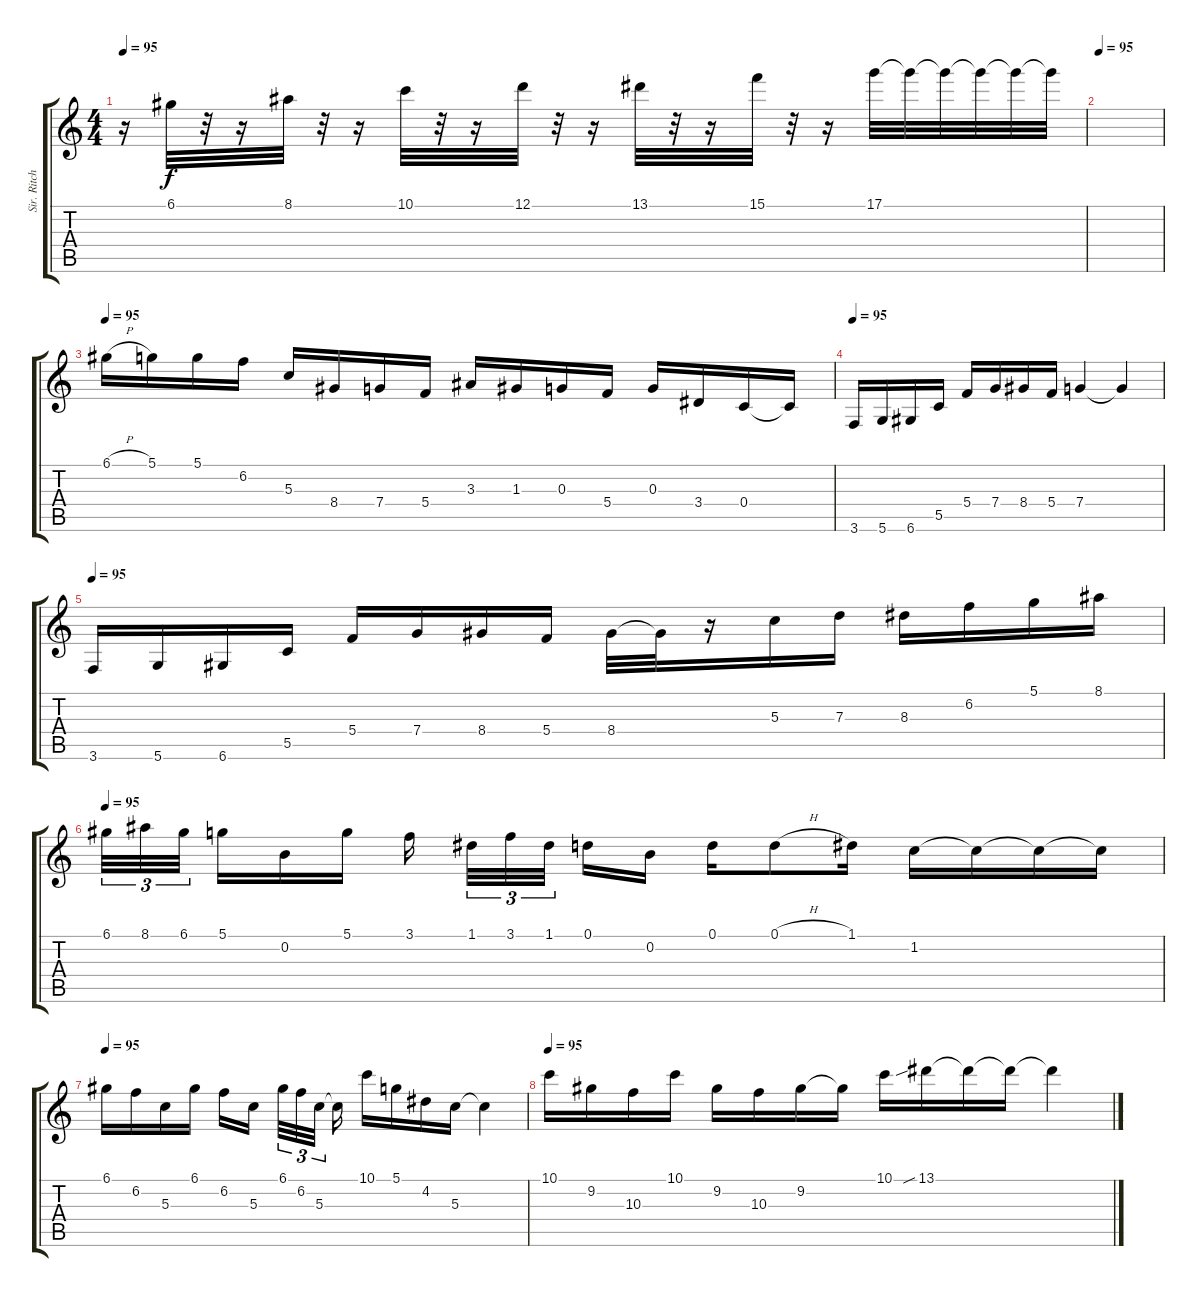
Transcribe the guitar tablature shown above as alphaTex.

\track ("Sir. Ritchie Blackmore" "Sir. Ritch") {instrument acousticguitarsteel}
\staff {score tabs}
\tuning (D4 B3 G3 C3 G2 D2) {hide}
\ts (4 4)
\tempo 95
\clef g2
\ks c
r.16{dy f} 6.1.32{balance 14} r.32 r.16 8.1.32 r.32 r.16 10.1.32 r.32 r.16 12.1.32 r.32 r.16 13.1.32 r.32 r.16 15.1.32 r.32 r.16 17.1.32 17.1{t}.32 17.1{t}.32 17.1{t}.32 17.1{t}.32 17.1{t}.32 |
\tempo 95
|
\tempo 95
6.1{h}.16{balance 8} 5.1.16 5.1.16 6.2.16 5.3.16 8.4.16 7.4.16 5.4.16 3.3.16 1.3.16 0.3.16 5.4.16 0.3.16 3.4.16 0.4.16 0.4{t}.16 |
\tempo 95
3.6.16{balance 8} 5.6.16 6.6.16 5.5.16 5.4.16 7.4.16 8.4.16 5.4.16 7.4.4 7.4{t}.4 |
\tempo 95
3.6.16 5.6.16 6.6.16 5.5.16 5.4.16 7.4.16 8.4.16 5.4.16 8.4.32 8.4{t}.32 r.16 5.3.16 7.3.16 8.3.16 6.2.16 5.1.16 8.1.16 |
\tempo 95
6.1.32{tu (3 2)} 8.1.32{tu (3 2)} 6.1.32{tu (3 2)} 5.1.16 0.2.16 5.1.16 3.1.16 1.1.32{tu (3 2)} 3.1.32{tu (3 2)} 1.1.32{tu (3 2)} 0.1.16 0.2.16 0.1.16 0.1{h}.8 1.1.16 1.2.16 1.2{t}.16 1.2{t}.16 1.2{t}.16 |
\tempo 95
6.1.16 6.2.16 5.3.16 6.1.16 6.2.16 5.3.16 6.1.32{tu (3 2)} 6.2.32{tu (3 2)} 5.3.32{tu (3 2)} 5.3{t}.16 10.1.16 5.1.16 4.2.16 5.3.16 5.3{t}.4 |
\tempo 95
10.1.16 9.2.16 10.3.16 10.1.16 9.2.16 10.3.16 9.2.16 9.2{t}.16 10.1.16 13.1{sib}.16 13.1{t}.16 13.1{t}.16 13.1{t}.4
